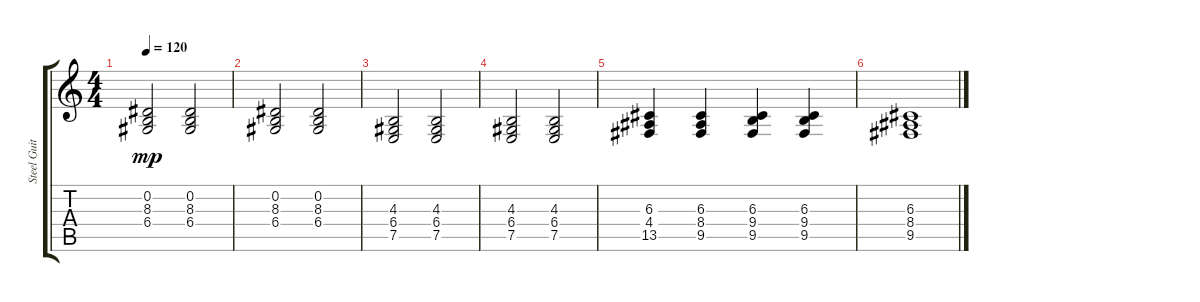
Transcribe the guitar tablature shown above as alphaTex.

\track ("Steel Guitar" "Steel Guit") {instrument brightacousticpiano}
\staff {score tabs}
\tuning (E4 B3 G3 D3 A2 E2) {hide}
\ts (4 4)
\tempo 120
\clef g2
\ks c
(0.2 8.3 6.4).2{dy mp} (0.2 8.3 6.4).2 |
(0.2 8.3 6.4).2 (0.2 8.3 6.4).2 |
(4.3 6.4 7.5).2 (4.3 6.4 7.5).2 |
(4.3 6.4 7.5).2 (4.3 6.4 7.5).2 |
(6.3 4.4 13.5).4 (6.3 8.4 9.5).4 (6.3 9.4 9.5).4 (6.3 9.4 9.5).4 |
(6.3 8.4 9.5).1
